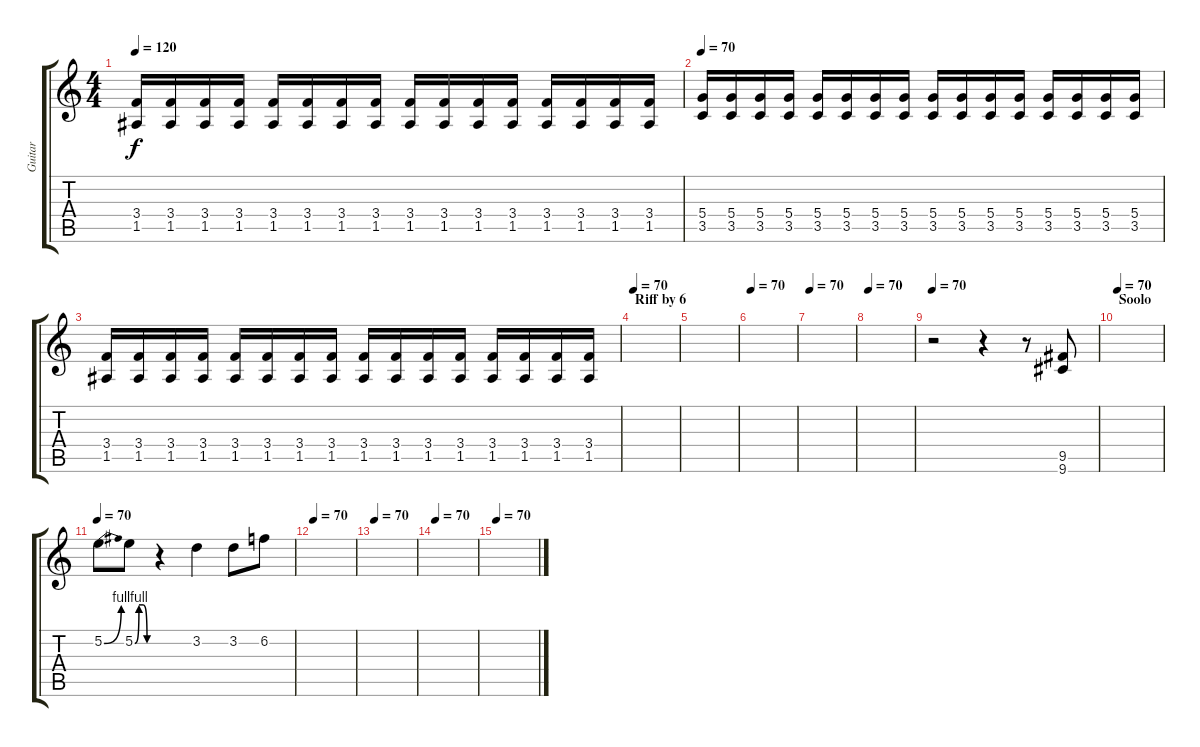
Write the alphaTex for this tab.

\track ("Guitar" "Guitar") {instrument distortionguitar}
\staff {score tabs}
\tuning (E4 B3 G3 D3 A2 E2) {hide}
\ts (4 4)
\tempo 120
\clef g2
\ks c
(3.4 1.5).16{dy f} (3.4 1.5).16 (3.4 1.5).16 (3.4 1.5).16 (3.4 1.5).16 (3.4 1.5).16 (3.4 1.5).16 (3.4 1.5).16 (3.4 1.5).16 (3.4 1.5).16 (3.4 1.5).16 (3.4 1.5).16 (3.4 1.5).16 (3.4 1.5).16 (3.4 1.5).16 (3.4 1.5).16 |
\tempo 70
(5.4 3.5).16 (5.4 3.5).16 (5.4 3.5).16 (5.4 3.5).16 (5.4 3.5).16 (5.4 3.5).16 (5.4 3.5).16 (5.4 3.5).16 (5.4 3.5).16 (5.4 3.5).16 (5.4 3.5).16 (5.4 3.5).16 (5.4 3.5).16 (5.4 3.5).16 (5.4 3.5).16 (5.4 3.5).16 |
(3.4 1.5).16 (3.4 1.5).16 (3.4 1.5).16 (3.4 1.5).16 (3.4 1.5).16 (3.4 1.5).16 (3.4 1.5).16 (3.4 1.5).16 (3.4 1.5).16 (3.4 1.5).16 (3.4 1.5).16 (3.4 1.5).16 (3.4 1.5).16 (3.4 1.5).16 (3.4 1.5).16 (3.4 1.5).16 |
\section ("" "Riff by 6")
\tempo 70
|
|
\tempo 70
|
\tempo 70
|
\tempo 70
|
\tempo 70
r.2 r.4 r.8 (9.5 9.6).8 |
\section ("" "Soolo")
\tempo 70
|
\tempo 70
5.2{be (bend 0 0 60 4)}.8 5.2{be (custom 0 0 15 4 30 4 45 0 60 0)}.8 r.4 3.2.4 3.2.8 6.2.8 |
\tempo 70
|
\tempo 70
|
\tempo 70
|
\tempo 70
